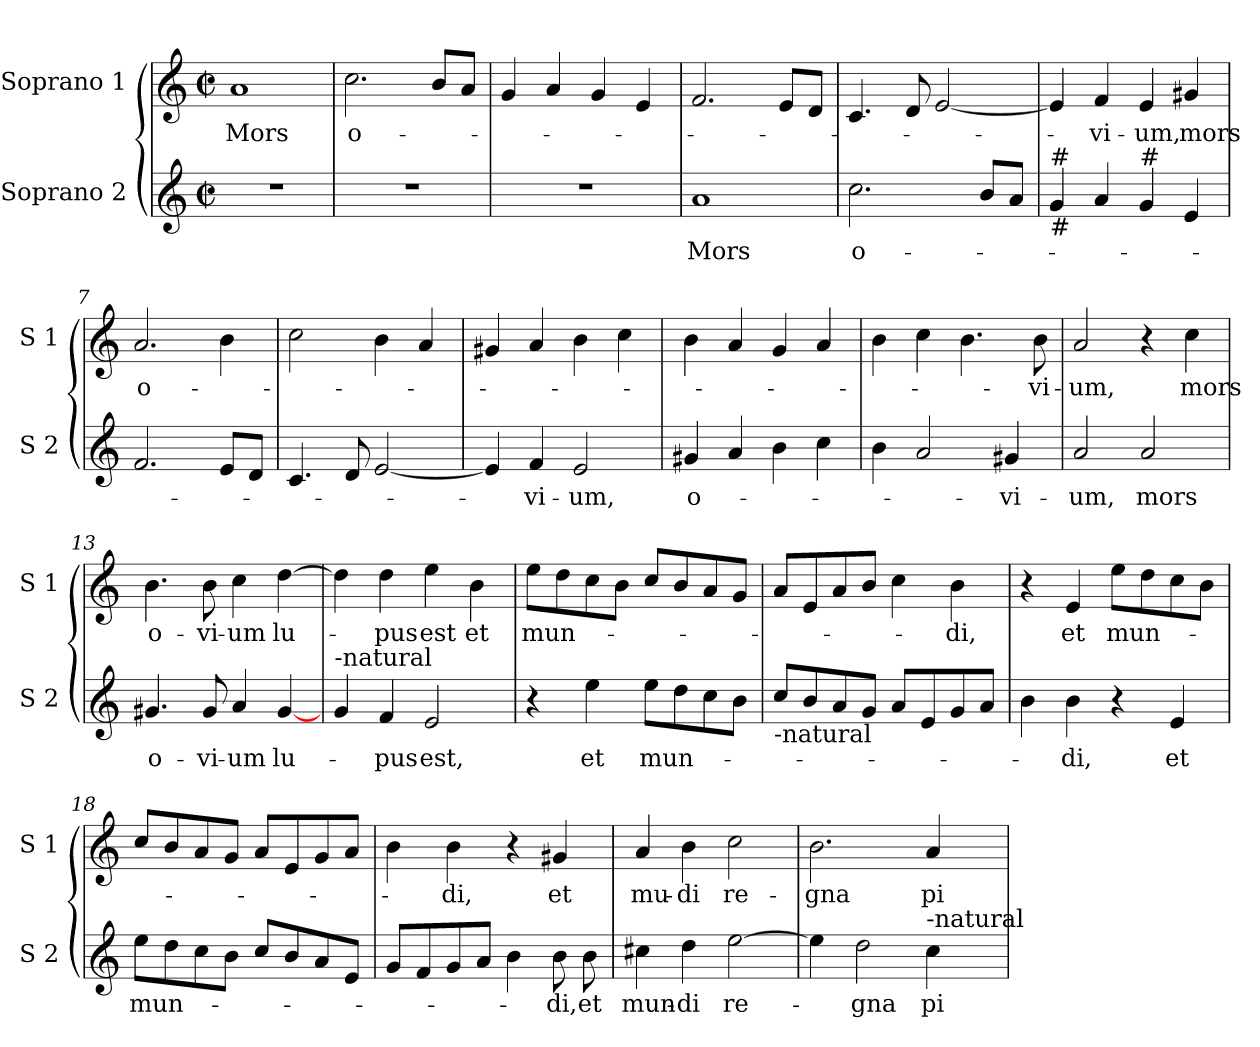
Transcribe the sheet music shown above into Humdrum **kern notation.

**kern	**text	**kern	**text
*part2	*part2	*part1	*part1
*staff2	*staff2	*staff1	*staff1
*I"Soprano 2	*	*I"Soprano 1	*
*I'S 2	*	*I'S 1	*
*clefG2	*	*clefG2	*
*k[]	*	*k[]	*
*C:	*	*C:	*
*M2/2	*	*M2/2	*
*met(c|)	*	*met(c|)	*
=1	=1	=1	=1
!	!	!	!LO:LY:b
1r	.	1a	Mors
=2	=2	=2	=2
!	!	!	!LO:LY:b
1r	.	2.cc\	o-
.	.	8b/L	.
.	.	8a/J	.
=3	=3	=3	=3
1r	.	4g/	.
.	.	4a/	.
.	.	4g/	.
.	.	4e/	.
=4	=4	=4	=4
!	!LO:LY:b	!	!
1a	Mors	2.f/	.
.	.	8e/L	.
.	.	8d/J	.
!!LO:LB:g=z
=5	=5	=5	=5
!	!LO:LY:b	!	!
2.cc\	o-	4.c/	.
.	.	8d/	.
.	.	[2e/	.
8b/L	.	.	.
8a/J	.	.	.
=6	=6	=6	=6
!LO:TX:a:t=#	!	!	!
!LO:TX:b:t=#	!	!	!
4g/	.	4e/]	.
!	!	!	!LO:LY:b
4a/	.	4f/	-vi-
!LO:TX:a:t=#	!	!	!
!	!	!	!LO:LY:b
4g/	.	4e/	-um,
!	!	!	!LO:LY:b
4e/	.	4g#X/	mors
=7	=7	=7	=7
!	!	!	!LO:LY:b
2.f/	.	2.a/	o-
8e/L	.	4b\	.
8d/J	.	.	.
=8	=8	=8	=8
4.c/	.	2cc\	.
8d/	.	.	.
[2e/	.	4b\	.
.	.	4a/	.
=9	=9	=9	=9
4e/]	.	4g#X/	.
!	!LO:LY:b	!	!
4f/	-vi-	4a/	.
!	!LO:LY:b	!	!
2e/	-um,	4b\	.
.	.	4cc\	.
!!LO:LB:g=z
=10	=10	=10	=10
!	!LO:LY:b	!	!
4g#X/	o-	4b\	.
4a/	.	4a/	.
4b\	.	4g/	.
4cc\	.	4a/	.
=11	=11	=11	=11
4b\	.	4b\	.
2a/	.	4cc\	.
.	.	4.b\	.
!	!LO:LY:b	!	!
4g#X/	-vi-	.	.
!	!	!	!LO:LY:b
.	.	8b\	-vi-
=12	=12	=12	=12
!	!LO:LY:b	!	!LO:LY:b
2a/	-um,	2a/	-um,
!	!LO:LY:b	!	!
2a/	mors	4r	.
!	!	!	!LO:LY:b
.	.	4cc\	mors
=13	=13	=13	=13
!	!LO:LY:b	!	!LO:LY:b
4.g#X/	o-	4.b\	o-
!	!LO:LY:b	!	!LO:LY:b
8g#/	-vi-	8b\	-vi-
!	!LO:LY:b	!	!LO:LY:b
4a/	-um	4cc\	-um
!	!LO:LY:b	!	!LO:LY:b
[4g#/	lu-	[4dd\	lu-
=14	=14	=14	=14
!LO:TX:a:t=-natural	!	!	!
4g/	.	4dd\]	.
!	!LO:LY:b	!	!LO:LY:b
4f/	-pus	4dd\	-pus
!	!LO:LY:b	!	!LO:LY:b
2e/	est,	4ee\	est
!	!	!	!LO:LY:b
.	.	4b\	et
!!LO:LB:g=z
=15	=15	=15	=15
!	!	!	!LO:LY:b
4r	.	8ee\L	mun-
.	.	8dd\	.
!	!LO:LY:b	!	!
4ee\	et	8cc\	.
.	.	8b\J	.
!	!LO:LY:b	!	!
8ee\L	mun-	8cc/L	.
8dd\	.	8b/	.
8cc\	.	8a/	.
8b\J	.	8g/J	.
=16	=16	=16	=16
!LO:TX:b:t=-natural	!	!	!
8cc/L	.	8a/L	.
8b/	.	8e/	.
8a/	.	8a/	.
8g/J	.	8b/J	.
8a/L	.	4cc\	.
8e/	.	.	.
!	!	!	!LO:LY:b
8g/	.	4b\	-di,
8a/J	.	.	.
=17	=17	=17	=17
4b\	.	4r	.
!	!LO:LY:b	!	!LO:LY:b
4b\	-di,	4e/	et
!	!	!	!LO:LY:b
4r	.	8ee\L	mun-
.	.	8dd\	.
!	!LO:LY:b	!	!
4e/	et	8cc\	.
.	.	8b\J	.
=18	=18	=18	=18
!	!LO:LY:b	!	!
8ee\L	mun-	8cc/L	.
8dd\	.	8b/	.
8cc\	.	8a/	.
8b\J	.	8g/J	.
8cc/L	.	8a/L	.
8b/	.	8e/	.
8a/	.	8g/	.
8e/J	.	8a/J	.
=19	=19	=19	=19
8g/L	.	4b\	.
8f/	.	.	.
!	!	!	!LO:LY:b
8g/	.	4b\	-di,
8a/J	.	.	.
4b\	.	4r	.
!	!LO:LY:b	!	!LO:LY:b
8b\	-di,	4g#X/	et
!	!LO:LY:b	!	!
8b\	et	.	.
!!LO:LB:g=z
=20	=20	=20	=20
!	!LO:LY:b	!	!LO:LY:b
4cc#X\	mun-	4a/	mu-
!	!LO:LY:b	!	!LO:LY:b
4dd\	-di	4b\	-di
!	!LO:LY:b	!	!LO:LY:b
[2ee\	re-	2cc\	re-
=21	=21	=21	=21
!	!	!	!LO:LY:b
4ee\]	.	2.b\	-gna
!	!LO:LY:b	!	!
2dd\	-gna	.	.
!LO:TX:a:t=-natural	!	!	!
!	!LO:LY:b	!	!LO:LY:b
4cc\	pi-	4a/	pi-
=	=	=	=
*-	*-	*-	*-
